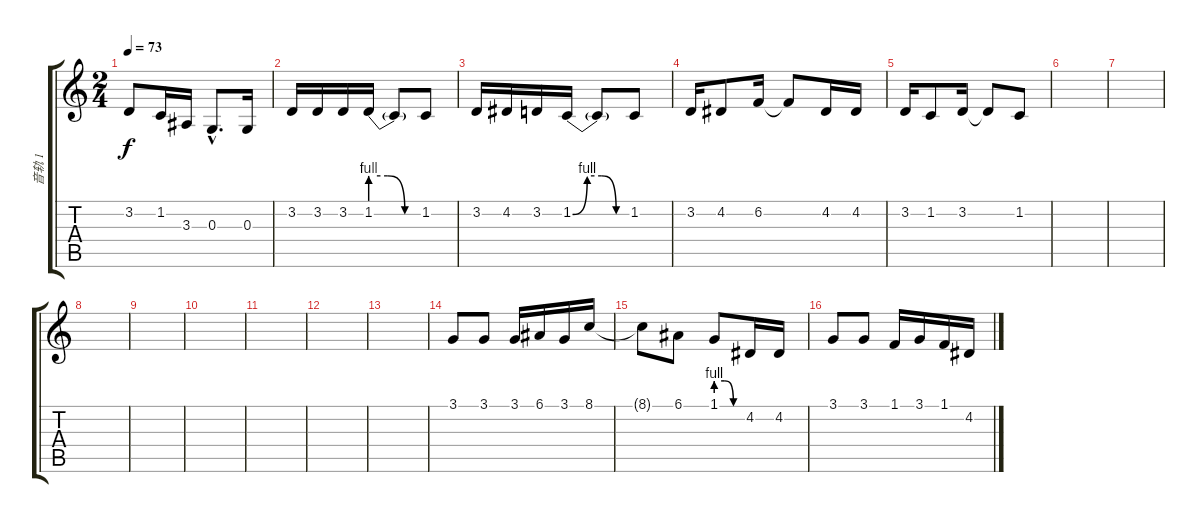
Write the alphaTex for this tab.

\track ("音轨 1" "音轨 1") {instrument synthvoice}
\staff {score tabs}
\tuning (E4 B3 G3 D3 A2 E2) {hide}
\ts (2 4)
\tempo 73
\clef g2
\ks c
3.2.8{dy f} 1.2.16 3.3.16 0.3{hac}.8{d} 0.3.16 |
3.2.16 3.2.16 3.2.16 1.2{be (custom 0 4 20 4 40 0 60 0)}.16 1.2{t}.8 1.2.8 |
3.2.16 4.2.16 3.2.16 1.2{be (custom 0 0 15 4 30 4 45 0 60 0)}.16 1.2{t}.8 1.2.8 |
3.2.16 4.2.8 6.2.16 6.2{t}.8 4.2.16 4.2.16 |
3.2.16 1.2.8 3.2.16 3.2{t}.8 1.2.8 |
|
|
|
|
|
|
|
|
3.1.8 3.1.8 3.1.16 6.1.16 3.1.16 8.1.16 |
8.1{t}.8 6.1.8 1.1{be (custom 0 4 20 4 40 0 60 0)}.8 4.2.16 4.2.16 |
3.1.8 3.1.8 1.1.16 3.1.16 1.1.16 4.2.16
